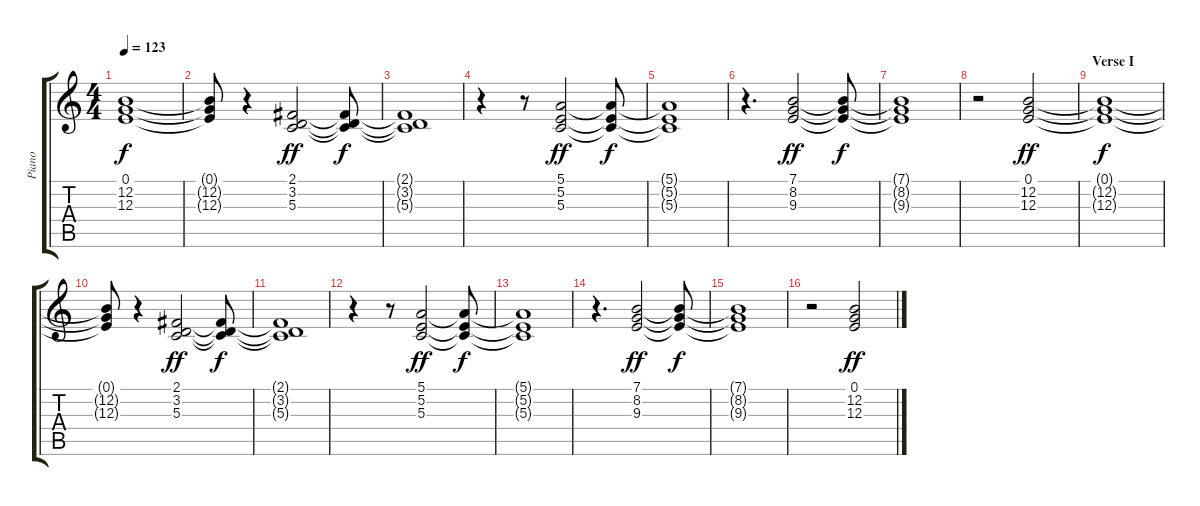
\track ("Piano" "Piano") {instrument electricpiano2}
\staff {score tabs}
\tuning (E4 B3 G3 D3 A2 E2) {hide}
\ts (4 4)
\tempo 123
\clef g2
\ks c
(0.1{t} 12.2{t} 12.3{t}).1{dy f} |
(0.1{t} 12.2{t} 12.3{t}).8 r.4 (2.1 3.2 5.3).2{dy ff} (2.1{t} 3.2{t} 5.3{t}).8{dy f} |
(2.1{t} 3.2{t} 5.3{t}).1 |
r.4 r.8 (5.1 5.2 5.3).2{dy ff} (5.1{t} 5.2{t} 5.3{t}).8{dy f} |
(5.1{t} 5.2{t} 5.3{t}).1 |
r.4{d} (7.1 8.2 9.3).2{dy ff} (7.1{t} 8.2{t} 9.3{t}).8{dy f} |
(7.1{t} 8.2{t} 9.3{t}).1 |
r.2 (0.1 12.2 12.3).2{dy ff} |
\section ("" "Verse I")
(0.1{t} 12.2{t} 12.3{t}).1{dy f} |
(0.1{t} 12.2{t} 12.3{t}).8 r.4 (2.1 3.2 5.3).2{dy ff} (2.1{t} 3.2{t} 5.3{t}).8{dy f} |
(2.1{t} 3.2{t} 5.3{t}).1 |
r.4 r.8 (5.1 5.2 5.3).2{dy ff} (5.1{t} 5.2{t} 5.3{t}).8{dy f} |
(5.1{t} 5.2{t} 5.3{t}).1 |
r.4{d} (7.1 8.2 9.3).2{dy ff} (7.1{t} 8.2{t} 9.3{t}).8{dy f} |
(7.1{t} 8.2{t} 9.3{t}).1 |
r.2 (0.1 12.2 12.3).2{dy ff}
